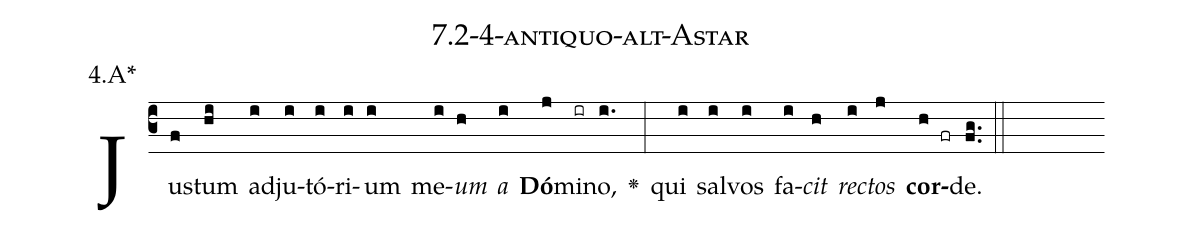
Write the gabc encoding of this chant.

name: 7.2-4-antiquo-alt-Astar;
annotation: 4.A*;
%%
(c3)Jus(f)tum(hi) ad(i)ju(i)tó(i)ri(i)um(i) me(i)<i>um</i>(h) <i>a</i>(i) <b>Dó</b>(j)mi(ir)no,(i.) <v>\greheightstar</v>(:) qui(i) sal(i)vos(i) fa(i)<i>cit</i>(h) <i>rec</i>(i)<i>tos</i>(j) <b>cor</b>(h fr)de.(fg..) (::)


%E(i) u(h) o(i) u(j) a(h) e.(fg..) (::)
